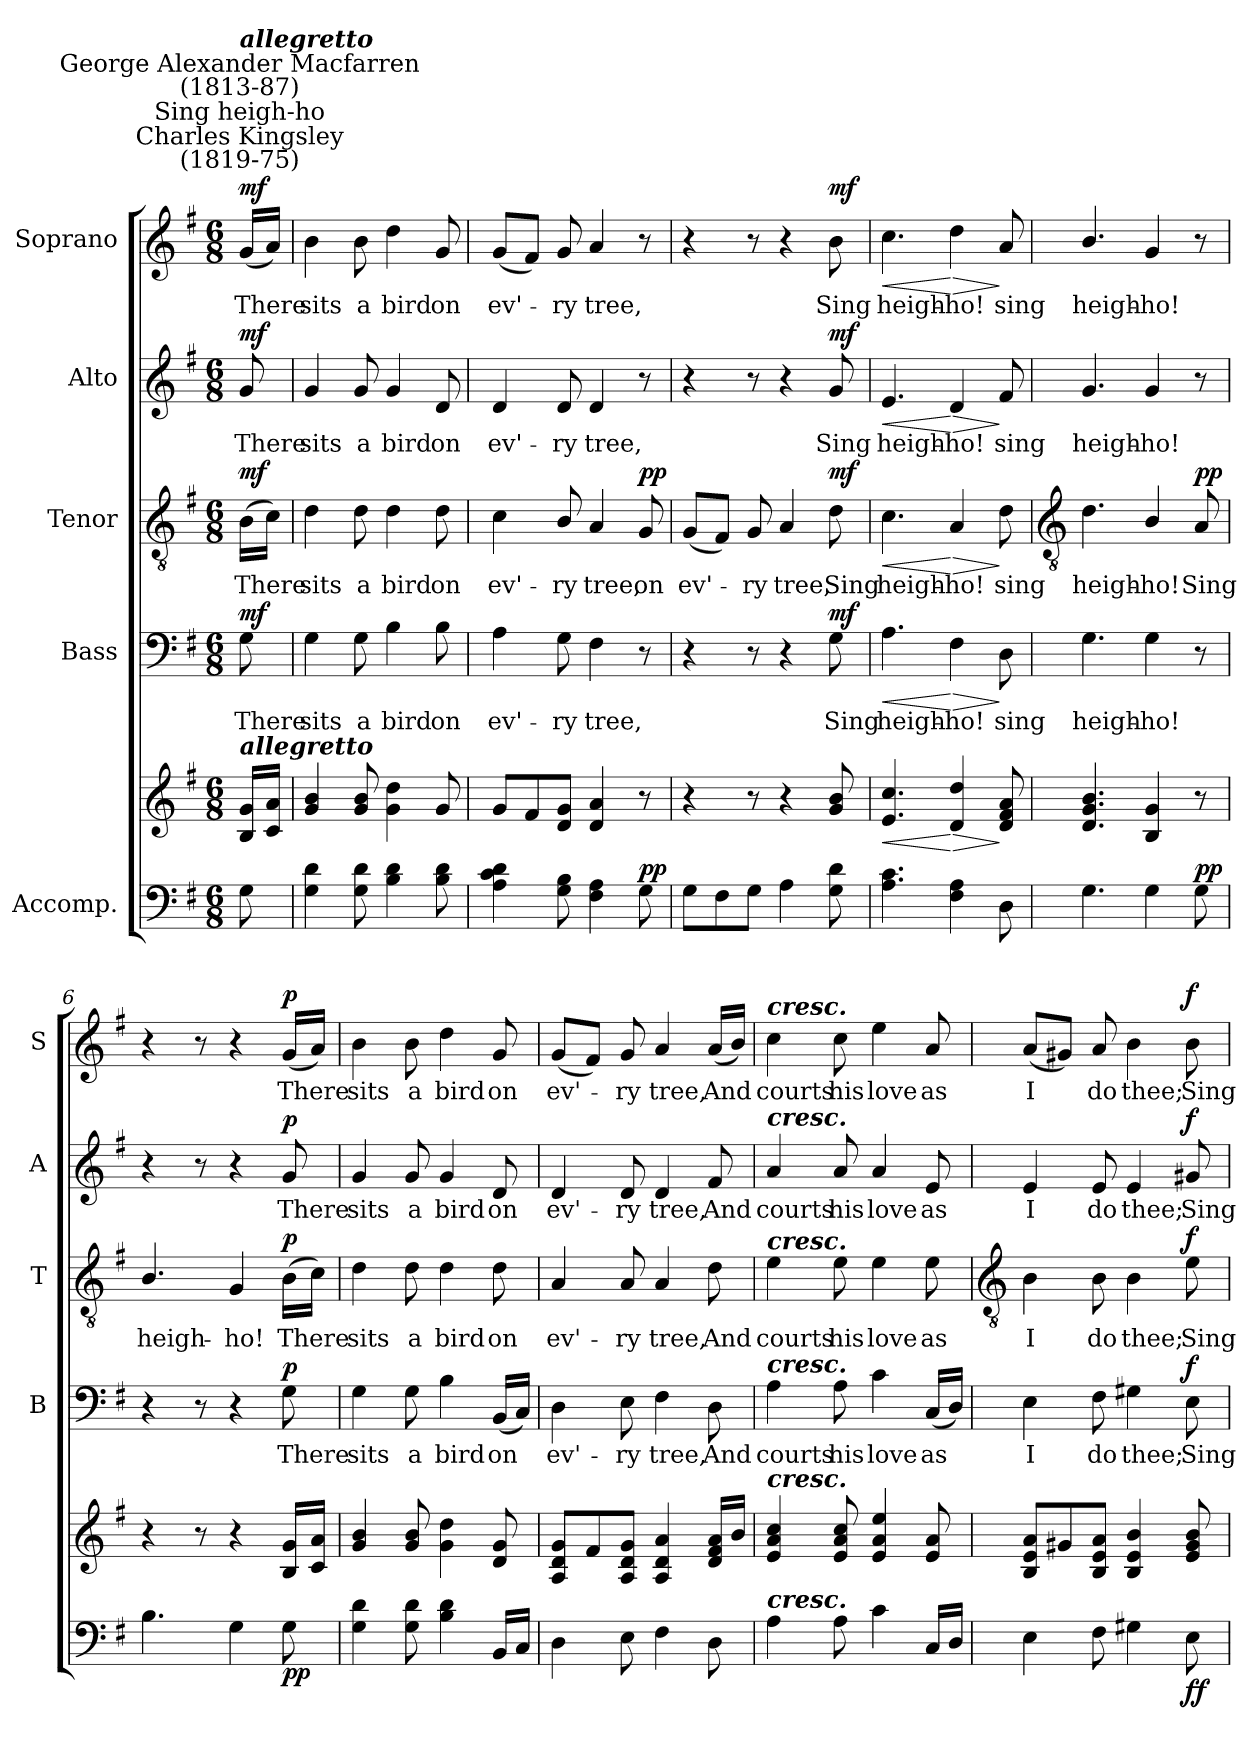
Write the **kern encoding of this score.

**kern	**kern	**dynam	**kern	**text	**dynam	**kern	**text	**dynam	**kern	**text	**dynam	**kern	**text	**dynam
*part5	*part5	*part5	*part4	*part4	*part4	*part3	*part3	*part3	*part2	*part2	*part2	*part1	*part1	*part1
*staff6	*staff5	*staff5/6	*staff4	*staff4	*staff4	*staff3	*staff3	*staff3	*staff2	*staff2	*staff2	*staff1	*staff1	*staff1
*I"Accomp.	*	*	*I"Bass	*	*	*I"Tenor	*	*	*I"Alto	*	*	*I"Soprano	*	*
*	*	*	*I'B	*	*	*I'T	*	*	*I'A	*	*	*I'S	*	*
*clefF4	*clefG2	*	*clefF4	*	*	*clefGv2	*	*	*clefG2	*	*	*clefG2	*	*
*k[f#]	*k[f#]	*	*k[f#]	*	*	*k[f#]	*	*	*k[f#]	*	*	*k[f#]	*	*
*G:	*G:	*	*G:	*	*	*G:	*	*	*G:	*	*	*G:	*	*
*M6/8	*M6/8	*	*M6/8	*	*	*M6/8	*	*	*M6/8	*	*	*M6/8	*	*
*MM60	*MM60	*	*MM60	*	*	*MM60	*	*	*MM60	*	*	*MM60	*	*
=	=	=	=	=	=	=	=	=	=	=	=	=	=	=
!	!	!	!	!	!	!	!	!	!	!	!	!LO:TX:a:cj:t=Charles Kingsley\n(1819-75)	!	!
!	!	!	!	!	!	!	!	!	!	!	!	!LO:TX:a:cj:t=Sing heigh-ho	!	!
!	!	!	!	!	!	!	!	!	!	!	!	!LO:TX:a:cj:t=George Alexander Macfarren\n(1813-87)	!	!
!	!	!	!	!	!	!	!	!	!	!	!	!LO:TX:a:Bi:t=allegretto	!	!
!	!LO:TX:a:Bi:t=allegretto	!	!	!	!	!	!	!	!	!	!	!	!	!
!	!	!LO:DY:b=2	!	!LO:LY:b	!	!	!LO:LY:b	!	!	!LO:LY:b	!	!	!LO:LY:b	!
!	!	!LO:DY:n=1:b	!	!	!LO:DY:b	!	!	!LO:DY:b	!	!	!LO:DY:b	!	!	!LO:DY:b
8G	16B 16gLL	mf mf	8G	There	mf	(>16BLL	There	mf	8g	There	mf	(<16gLL	There	mf
.	16c 16aJJ	.	.	.	.	16cJJ)	.	.	.	.	.	16aJJ)	.	.
=1	=1	=1	=1	=1	=1	=1	=1	=1	=1	=1	=1	=1	=1	=1
!	!	!	!	!LO:LY:b	!	!	!LO:LY:b	!	!	!LO:LY:b	!	!	!LO:LY:b	!
4G 4d	4g 4b	.	4G	sits	.	4d	sits	.	4g	sits	.	4b	sits	.
!	!	!	!	!LO:LY:b	!	!	!LO:LY:b	!	!	!LO:LY:b	!	!	!LO:LY:b	!
8G 8d	8g 8b	.	8G	a	.	8d	a	.	8g	a	.	8b	a	.
!	!	!	!	!LO:LY:b	!	!	!LO:LY:b	!	!	!LO:LY:b	!	!	!LO:LY:b	!
4B 4d	4g 4dd	.	4B	bird	.	4d	bird	.	4g	bird	.	4dd	bird	.
!	!	!	!	!LO:LY:b	!	!	!LO:LY:b	!	!	!LO:LY:b	!	!	!LO:LY:b	!
8B 8d	8g	.	8B	on	.	8d	on	.	8d	on	.	8g	on	.
=2	=2	=2	=2	=2	=2	=2	=2	=2	=2	=2	=2	=2	=2	=2
!	!	!	!	!LO:LY:b	!	!	!LO:LY:b	!	!	!LO:LY:b	!	!	!LO:LY:b	!
4A 4c 4d	8gL	.	4A	ev'-	.	4c	ev'-	.	4d	ev'-	.	(<8gL	ev'-	.
.	8f#	.	.	.	.	.	.	.	.	.	.	8f#J)	.	.
!	!	!	!	!LO:LY:b	!	!	!LO:LY:b	!	!	!LO:LY:b	!	!	!LO:LY:b	!
8G 8B	8d 8gJ	.	8G	-ry	.	8B/	-ry	.	8d	-ry	.	8g	ry	.
!	!	!	!	!LO:LY:b	!	!	!LO:LY:b	!	!	!LO:LY:b	!	!	!LO:LY:b	!
4F# 4A	4d 4a	.	4F#	tree,	.	4A	tree,	.	4d	tree,	.	4a	tree,	.
!	!	!LO:DY:a=2	!	!	!	!	!LO:LY:b	!LO:DY:b	!	!	!	!	!	!
8G	8r	pp	8r	.	.	8G	on	pp	8r	.	.	8r	.	.
=3	=3	=3	=3	=3	=3	=3	=3	=3	=3	=3	=3	=3	=3	=3
!	!	!	!	!	!	!	!LO:LY:b	!	!	!	!	!	!	!
8GL	4r	.	4r	.	.	(<8GL	ev'-	.	4r	.	.	4r	.	.
8F#	.	.	.	.	.	8F#J)	.	.	.	.	.	.	.	.
!	!	!	!	!	!	!	!LO:LY:b	!	!	!	!	!	!	!
8GJ	8r	.	8r	.	.	8G	ry	.	8r	.	.	8r	.	.
!	!	!	!	!	!	!	!LO:LY:b	!	!	!	!	!	!	!
4A	4r	.	4r	.	.	4A	tree,	.	4r	.	.	4r	.	.
!	!	!LO:DY:b=2	!	!LO:LY:b	!	!	!LO:LY:b	!	!	!LO:LY:b	!	!	!LO:LY:b	!
!	!	!LO:DY:n=1:b	!	!	!LO:DY:b	!	!	!LO:DY:b	!	!	!LO:DY:b	!	!	!LO:DY:b
8G 8d	8g 8b	mf mf	8G	Sing	mf	8d	Sing	mf	8g	Sing	mf	8b	Sing	mf
=4	=4	=4	=4	=4	=4	=4	=4	=4	=4	=4	=4	=4	=4	=4
!	!	!LO:HP:b	!	!LO:LY:b	!LO:HP:b	!	!LO:LY:b	!LO:HP:b	!	!LO:LY:b	!LO:HP:b	!	!LO:LY:b	!LO:HP:b
4.A 4.c	4.e 4.cc	<	4.A	heigh-	<	4.c	heigh-	<	4.e	heigh-	<	4.cc	heigh-	<
!	!	!LO:HP:n=1:b	!	!LO:LY:b	!LO:HP:n=1:b	!	!LO:LY:b	!LO:HP:n=1:b	!	!LO:LY:b	!LO:HP:n=1:b	!	!LO:LY:b	!LO:HP:n=1:b
4F# 4A	4d 4dd	[ >	4F#	-ho!	[ >	4A	-ho!	[ >	4d	-ho!	[ >	4dd	-ho!	[ >
!	!	!	!	!LO:LY:b	!	!	!LO:LY:b	!	!	!LO:LY:b	!	!	!LO:LY:b	!
8D	8d 8f# 8a	]	8D	sing	]	8d	sing	]	8f#	sing	]	8a	sing	]
!!LO:LB:g=z
=5	=5	=5	=5	=5	=5	=5	=5	=5	=5	=5	=5	=5	=5	=5
*	*	*	*	*	*	*clefGv2	*	*	*	*	*	*	*	*
!	!	!	!	!LO:LY:b	!	!	!LO:LY:b	!	!	!LO:LY:b	!	!	!LO:LY:b	!
4.G	4.d/ 4.g/ 4.b/	.	4.G	heigh-	.	4.d	heigh-	.	4.g	heigh-	.	4.b/	heigh-	.
!	!	!	!	!LO:LY:b	!	!	!LO:LY:b	!	!	!LO:LY:b	!	!	!LO:LY:b	!
4G	4B 4g	.	4G	-ho!	.	4B/	-ho!	.	4g	-ho!	.	4g	-ho!	.
!	!	!LO:DY:a=2	!	!	!	!	!LO:LY:b	!LO:DY:b	!	!	!	!	!	!
8G	8r	pp	8r	.	.	8A	Sing	pp	8r	.	.	8r	.	.
=6	=6	=6	=6	=6	=6	=6	=6	=6	=6	=6	=6	=6	=6	=6
!	!	!	!	!	!	!	!LO:LY:b	!	!	!	!	!	!	!
4.B	4r	.	4r	.	.	4.B/	heigh-	.	4r	.	.	4r	.	.
.	8r	.	8r	.	.	.	.	.	8r	.	.	8r	.	.
!	!	!	!	!	!	!	!LO:LY:b	!	!	!	!	!	!	!
4G	4r	.	4r	.	.	4G	-ho!	.	4r	.	.	4r	.	.
!	!	!LO:DY:b=2	!	!LO:LY:b	!	!	!LO:LY:b	!	!	!LO:LY:b	!	!	!LO:LY:b	!
!	!	!LO:DY:n=1:b	!	!	!LO:DY:b	!	!	!LO:DY:b	!	!	!LO:DY:b	!	!	!LO:DY:b
8G	16B 16gLL	p p	8G	There	p	(>16BLL	There	p	8g	There	p	(<16gLL	There	p
.	16c 16aJJ	.	.	.	.	16cJJ)	.	.	.	.	.	16aJJ)	.	.
=7	=7	=7	=7	=7	=7	=7	=7	=7	=7	=7	=7	=7	=7	=7
!	!	!	!	!LO:LY:b	!	!	!LO:LY:b	!	!	!LO:LY:b	!	!	!LO:LY:b	!
4G 4d	4g 4b	.	4G	sits	.	4d	sits	.	4g	sits	.	4b	sits	.
!	!	!	!	!LO:LY:b	!	!	!LO:LY:b	!	!	!LO:LY:b	!	!	!LO:LY:b	!
8G 8d	8g 8b	.	8G	a	.	8d	a	.	8g	a	.	8b	a	.
!	!	!	!	!LO:LY:b	!	!	!LO:LY:b	!	!	!LO:LY:b	!	!	!LO:LY:b	!
4B 4d	4g 4dd	.	4B	bird	.	4d	bird	.	4g	bird	.	4dd	bird	.
!	!	!	!	!LO:LY:b	!	!	!LO:LY:b	!	!	!LO:LY:b	!	!	!LO:LY:b	!
16BBLL	8d 8g	.	(<16BBLL	on	.	8d	on	.	8d	on	.	8g	on	.
16CJJ	.	.	16CJJ)	.	.	.	.	.	.	.	.	.	.	.
=8	=8	=8	=8	=8	=8	=8	=8	=8	=8	=8	=8	=8	=8	=8
!	!	!	!	!LO:LY:b	!	!	!LO:LY:b	!	!	!LO:LY:b	!	!	!LO:LY:b	!
4D	8A 8d 8gL	.	4D	ev'-	.	4A	ev'-	.	4d	ev'-	.	(<8gL	ev'-	.
.	8f#	.	.	.	.	.	.	.	.	.	.	8f#J)	.	.
!	!	!	!	!LO:LY:b	!	!	!LO:LY:b	!	!	!LO:LY:b	!	!	!LO:LY:b	!
8E	8A 8d 8gJ	.	8E	-ry	.	8A/	-ry	.	8d	-ry	.	8g	ry	.
!	!	!	!	!LO:LY:b	!	!	!LO:LY:b	!	!	!LO:LY:b	!	!	!LO:LY:b	!
4F#	4A 4d 4a	.	4F#	tree,	.	4A	tree,	.	4d	tree,	.	4a	tree,	.
!	!	!	!	!LO:LY:b	!	!	!LO:LY:b	!	!	!LO:LY:b	!	!	!LO:LY:b	!
8D	16d 16f# 16aLL	.	8D	And	.	8d	And	.	8f#	And	.	(<16aLL	And	.
.	16bJJ	.	.	.	.	.	.	.	.	.	.	16bJJ)	.	.
=9	=9	=9	=9	=9	=9	=9	=9	=9	=9	=9	=9	=9	=9	=9
!	!	!	!	!	!	!	!	!	!	!	!	!LO:TX:a:Bi:t=cresc.	!	!
!	!	!	!	!	!	!	!	!	!LO:TX:a:Bi:t=cresc.	!	!	!	!	!
!	!	!	!	!	!	!LO:TX:a:Bi:t=cresc.	!	!	!	!	!	!	!	!
!	!	!	!LO:TX:a:Bi:t=cresc.	!	!	!	!	!	!	!	!	!	!	!
!	!LO:TX:a:Bi:t=cresc.	!	!	!	!	!	!	!	!	!	!	!	!	!
!LO:TX:a:Bi:t=cresc.	!	!	!	!	!	!	!	!	!	!	!	!	!	!
!	!	!	!	!LO:LY:b	!	!	!LO:LY:b	!	!	!LO:LY:b	!	!	!LO:LY:b	!
4A	4e 4a 4cc	.	4A	courts	.	4e	courts	.	4a	courts	.	4cc	courts	.
!	!	!	!	!LO:LY:b	!	!	!LO:LY:b	!	!	!LO:LY:b	!	!	!LO:LY:b	!
8A	8e 8a 8cc	.	8A	his	.	8e	his	.	8a	his	.	8cc	his	.
!	!	!	!	!LO:LY:b	!	!	!LO:LY:b	!	!	!LO:LY:b	!	!	!LO:LY:b	!
4c	4e 4a 4ee	.	4c	love	.	4e	love	.	4a	love	.	4ee	love	.
!	!	!	!	!LO:LY:b	!	!	!LO:LY:b	!	!	!LO:LY:b	!	!	!LO:LY:b	!
16CLL	8e 8a	.	(<16CLL	as	.	8e	as	.	8e	as	.	8a	as	.
16DJJ	.	.	16DJJ)	.	.	.	.	.	.	.	.	.	.	.
!!LO:LB:g=z
=10	=10	=10	=10	=10	=10	=10	=10	=10	=10	=10	=10	=10	=10	=10
*	*	*	*	*	*	*clefGv2	*	*	*	*	*	*	*	*
!	!	!	!	!LO:LY:b	!	!	!LO:LY:b	!	!	!LO:LY:b	!	!	!LO:LY:b	!
4E	8B 8e 8aL	.	4E	I	.	4B	I	.	4e	I	.	(<8aL	I	.
.	8g#X	.	.	.	.	.	.	.	.	.	.	8g#XJ)	.	.
!	!	!	!	!LO:LY:b	!	!	!LO:LY:b	!	!	!LO:LY:b	!	!	!LO:LY:b	!
8F#	8B 8e 8aJ	.	8F#	do	.	8B	do	.	8e	do	.	8a	do	.
!	!	!	!	!LO:LY:b	!	!	!LO:LY:b	!	!	!LO:LY:b	!	!	!LO:LY:b	!
4G#X	4B 4e 4b	.	4G#X	thee;	.	4B	thee;	.	4e	thee;	.	4b	thee;	.
!	!	!LO:DY:b=2	!	!LO:LY:b	!	!	!LO:LY:b	!	!	!LO:LY:b	!	!	!LO:LY:b	!
!	!	!LO:DY:n=1:b	!	!	!LO:DY:b	!	!	!LO:DY:b	!	!	!LO:DY:b	!	!	!LO:DY:b
8E	8e 8g# 8b	f f	8E	Sing	f	8e	Sing	f	8g#X	Sing	f	8b	Sing	f
=	=	=	=	=	=	=	=	=	=	=	=	=	=	=
*-	*-	*-	*-	*-	*-	*-	*-	*-	*-	*-	*-	*-	*-	*-
